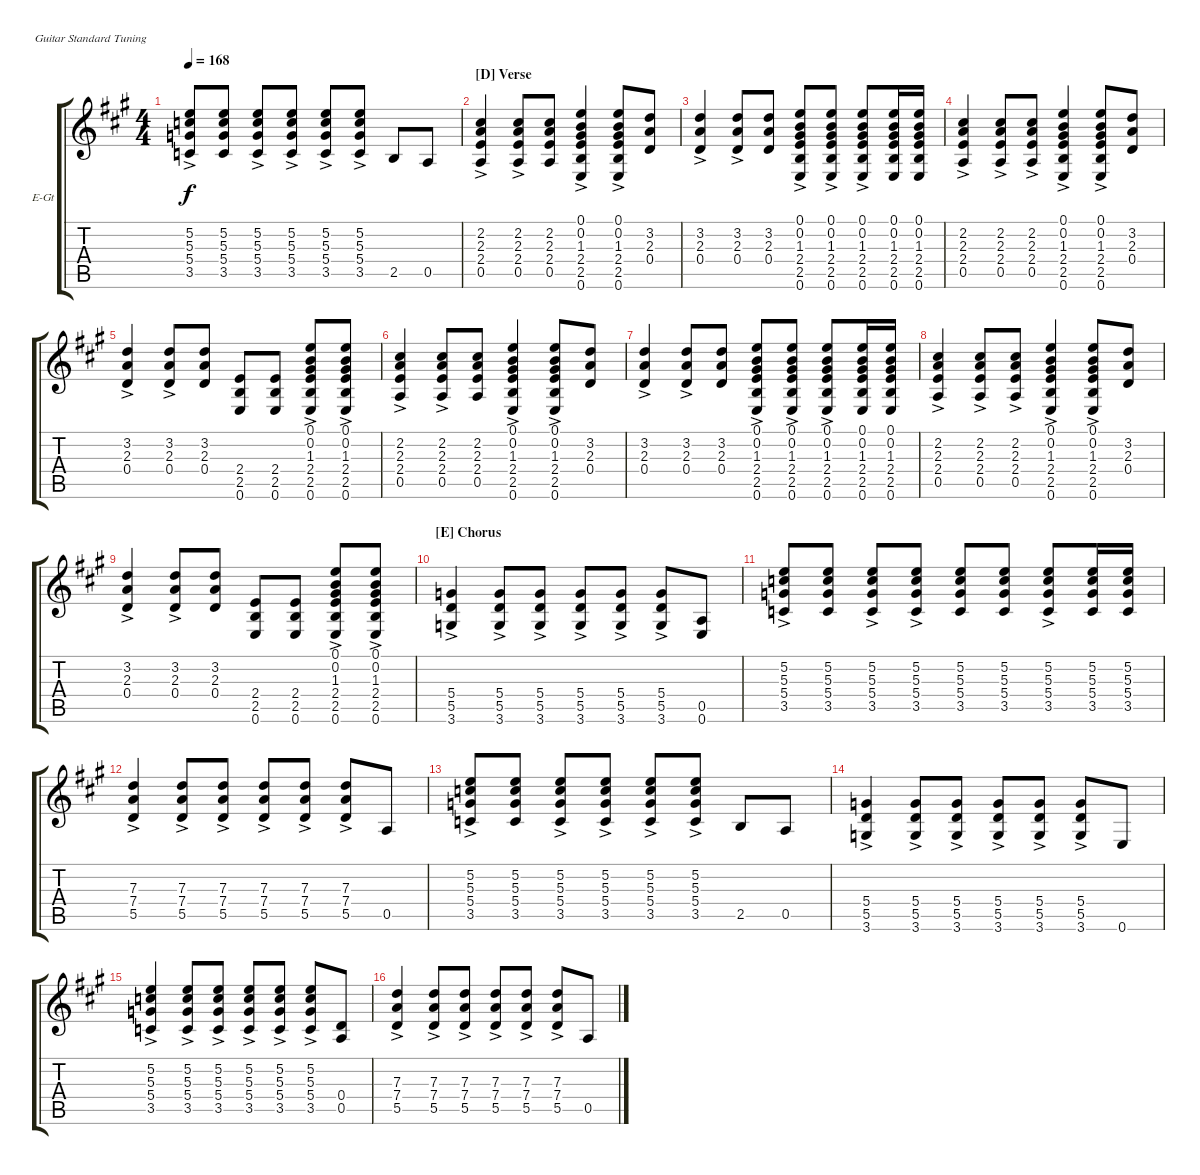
\defaultSystemsLayout 4
\bracketExtendMode groupsimilarinstruments
\firstSystemTrackNameOrientation horizontal
\otherSystemsTrackNameOrientation horizontal
\track ("Guitar" "E-Gt") {instrument distortionguitar}
\staff {score tabs}
\tuning (E4 B3 G3 D3 A2 E2)
\ts (4 4)
\tempo 168
\clef g2
\scale
1.07062
\ks a
(3.5{ac} 5.4{ac} 5.3{ac} 5.2{ac}).8{dy f} (3.5 5.4 5.3 5.2).8 (3.5{ac} 5.4{ac} 5.3{ac} 5.2{ac}).8 (3.5{ac} 5.4{ac} 5.3{ac} 5.2{ac}).8 (3.5{ac} 5.4{ac} 5.3{ac} 5.2{ac}).8 (3.5{ac} 5.4{ac} 5.3{ac} 5.2{ac}).8 2.5.8 0.5.8 |
\section ("D" "Verse")
\scale
0.929382 (0.5{ac} 2.3{ac} 2.2{ac} 2.4{ac}).4 (0.5{ac} 2.3{ac} 2.2{ac} 2.4{ac}).8 (0.5 2.3 2.2 2.4).8 (0.6{ac} 2.5{ac} 2.4{ac} 1.3{ac} 0.2{ac} 0.1{ac}).4 (0.6{ac} 2.5 2.4 1.3 0.2 0.1).8 (3.2 2.3 0.4).8 |
\scale
1.07062 (3.2{ac} 2.3{ac} 0.4{ac}).4 (3.2{ac} 2.3{ac} 0.4{ac}).8 (3.2 2.3 0.4).8 (0.6{ac} 2.5 2.4 1.3 0.2 0.1).8 (0.6{ac} 2.5 2.4 1.3 0.2 0.1).8 (0.6{ac} 2.5 2.4 1.3 0.2 0.1).8 (0.6 2.5 2.4 1.3 0.2 0.1).16 (0.6 2.5 2.4 1.3 0.2 0.1).16 |
\scale
0.929382 (0.5{ac} 2.3{ac} 2.2{ac} 2.4{ac}).4 (0.5{ac} 2.3{ac} 2.2{ac} 2.4{ac}).8 (0.5{ac} 2.3{ac} 2.2{ac} 2.4{ac}).8 (0.6{ac} 2.5{ac} 2.4{ac} 1.3{ac} 0.2{ac} 0.1{ac}).4 (0.6{ac} 2.5 2.4 1.3 0.2 0.1).8 (3.2 2.3 0.4).8 |
\scale
1.07062 (3.2{ac} 2.3{ac} 0.4{ac}).4 (3.2{ac} 2.3{ac} 0.4{ac}).8 (3.2 2.3 0.4).8 (0.6 2.5 2.4).8 (0.6 2.5 2.4).8 (0.6{ac} 2.5 2.4 1.3 0.2 0.1).8 (0.6{ac} 2.5 2.4 1.3 0.2 0.1).8 |
\scale
0.929382 (0.5{ac} 2.3{ac} 2.2{ac} 2.4{ac}).4 (0.5{ac} 2.3{ac} 2.2{ac} 2.4{ac}).8 (0.5 2.3 2.2 2.4).8 (0.6{ac} 2.5{ac} 2.4{ac} 1.3{ac} 0.2{ac} 0.1{ac}).4 (0.6{ac} 2.5 2.4 1.3 0.2 0.1).8 (3.2 2.3 0.4).8 |
\scale
1.07062 (3.2{ac} 2.3{ac} 0.4{ac}).4 (3.2{ac} 2.3{ac} 0.4{ac}).8 (3.2 2.3 0.4).8 (0.6{ac} 2.5 2.4 1.3 0.2 0.1).8 (0.6{ac} 2.5 2.4 1.3 0.2 0.1).8 (0.6{ac} 2.5 2.4 1.3 0.2 0.1).8 (0.6 2.5 2.4 1.3 0.2 0.1).16 (0.6 2.5 2.4 1.3 0.2 0.1).16 |
\scale
0.929382 (0.5{ac} 2.3{ac} 2.2{ac} 2.4{ac}).4 (0.5{ac} 2.3{ac} 2.2{ac} 2.4{ac}).8 (0.5{ac} 2.3{ac} 2.2{ac} 2.4{ac}).8 (0.6{ac} 2.5{ac} 2.4{ac} 1.3{ac} 0.2{ac} 0.1{ac}).4 (0.6{ac} 2.5 2.4 1.3 0.2 0.1).8 (3.2 2.3 0.4).8 |
\scale
1.07062 (3.2{ac} 2.3{ac} 0.4{ac}).4 (3.2{ac} 2.3{ac} 0.4{ac}).8 (3.2 2.3 0.4).8 (0.6 2.5 2.4).8 (0.6 2.5 2.4).8 (0.6{ac} 2.5 2.4 1.3 0.2 0.1).8 (0.6{ac} 2.5 2.4 1.3 0.2 0.1).8 |
\section ("E" "Chorus")
\scale
0.929382 (3.6{ac} 5.5{ac} 5.4{ac}).4 (3.6{ac} 5.5{ac} 5.4{ac}).8 (3.6{ac} 5.5{ac} 5.4{ac}).8 (3.6{ac} 5.5{ac} 5.4{ac}).8 (3.6{ac} 5.5{ac} 5.4{ac}).8 (3.6{ac} 5.5{ac} 5.4{ac}).8 (0.6 0.5).8 |
\scale
1.07062 (3.5{ac} 5.4{ac} 5.3{ac} 5.2{ac}).8 (3.5 5.4 5.3 5.2).8 (3.5{ac} 5.4{ac} 5.3{ac} 5.2{ac}).8 (3.5{ac} 5.4{ac} 5.3{ac} 5.2{ac}).8 (3.5 5.4 5.3 5.2).8 (3.5 5.4 5.3 5.2).8 (3.5{ac} 5.4{ac} 5.3{ac} 5.2{ac}).8 (3.5 5.4 5.3 5.2).16 (3.5 5.4 5.3 5.2).16 |
\scale
0.929382 (5.5 7.4 7.3{ac}).4 (5.5{ac} 7.4{ac} 7.3{ac}).8 (5.5{ac} 7.4{ac} 7.3{ac}).8 (5.5{ac} 7.4{ac} 7.3{ac}).8 (5.5{ac} 7.4{ac} 7.3{ac}).8 (5.5{ac} 7.4{ac} 7.3{ac}).8 0.5.8 |
\scale
1.07062 (3.5{ac} 5.4{ac} 5.3{ac} 5.2{ac}).8 (3.5 5.4 5.3 5.2).8 (3.5{ac} 5.4{ac} 5.3{ac} 5.2{ac}).8 (3.5{ac} 5.4{ac} 5.3{ac} 5.2{ac}).8 (3.5{ac} 5.4{ac} 5.3{ac} 5.2{ac}).8 (3.5{ac} 5.4{ac} 5.3{ac} 5.2{ac}).8 2.5.8 0.5.8 |
\scale
0.929382 (3.6{ac} 5.5{ac} 5.4{ac}).4 (3.6{ac} 5.5{ac} 5.4{ac}).8 (3.6{ac} 5.5{ac} 5.4{ac}).8 (3.6{ac} 5.5{ac} 5.4{ac}).8 (3.6{ac} 5.5{ac} 5.4{ac}).8 (3.6{ac} 5.5{ac} 5.4{ac}).8 0.6.8 |
\scale
1.07062 (3.5{ac} 5.4{ac} 5.3{ac} 5.2{ac}).4 (3.5 5.4 5.3{ac} 5.2).8 (3.5{ac} 5.4{ac} 5.3{ac} 5.2{ac}).8 (3.5{ac} 5.4{ac} 5.3{ac} 5.2{ac}).8 (3.5{ac} 5.4 5.3 5.2).8 (3.5{ac} 5.4 5.3 5.2).8 (0.5 0.4).8 |
\scale
0.929382 (5.5 7.4 7.3{ac}).4 (5.5{ac} 7.4{ac} 7.3{ac}).8 (5.5{ac} 7.4{ac} 7.3{ac}).8 (5.5{ac} 7.4{ac} 7.3{ac}).8 (5.5{ac} 7.4{ac} 7.3{ac}).8 (5.5{ac} 7.4{ac} 7.3{ac}).8 0.5.8
